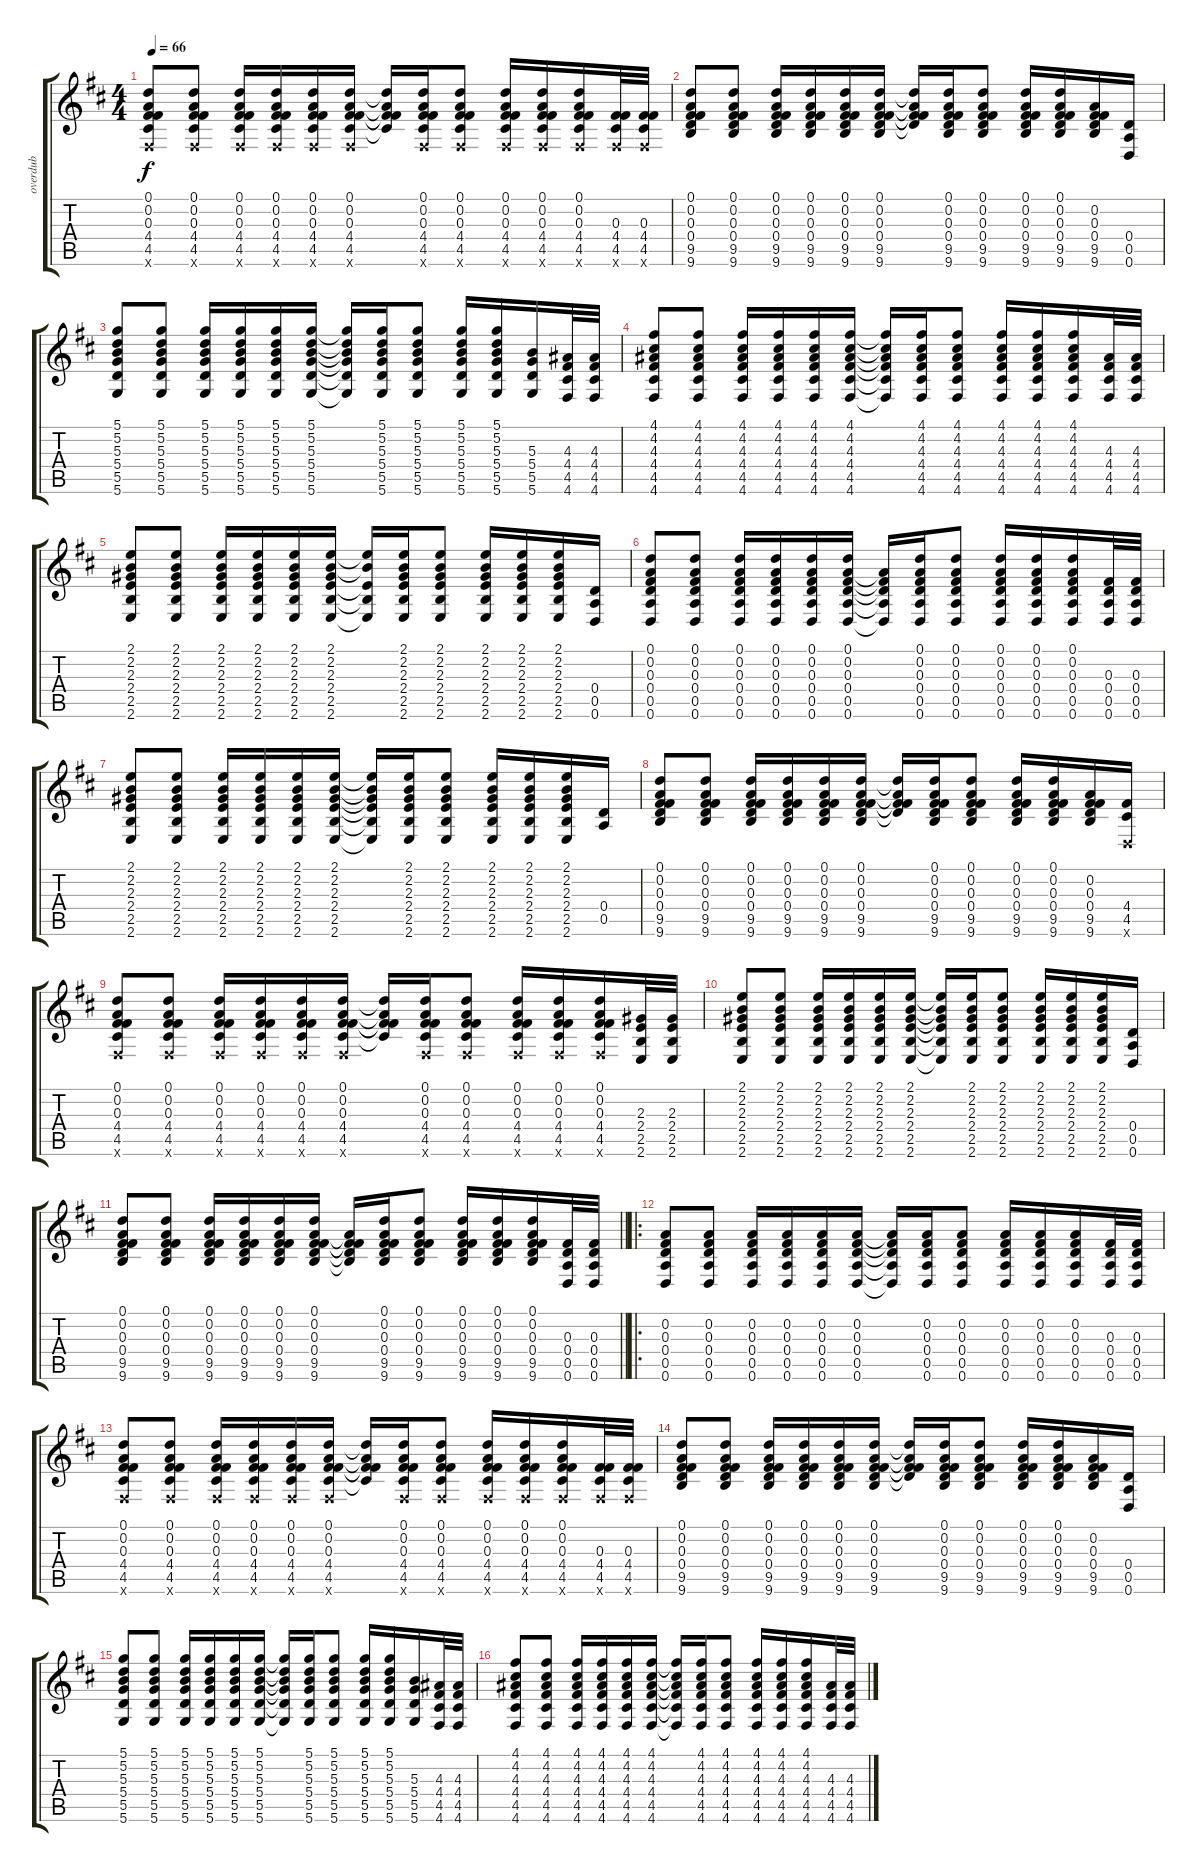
\track ("overdub" "overdub") {instrument overdrivenguitar}
\staff {score tabs}
\tuning (D4 A3 Gb3 D3 A2 D2) {hide}
\ts (4 4)
\tempo 66
\clef g2
\ks d
(0.1 0.2 0.3 4.4 4.5 4.6{x}).8{dy f} (0.1 0.2 0.3 4.4 4.5 4.6{x}).8 (0.1 0.2 0.3 4.4 4.5 4.6{x}).16 (0.1 0.2 0.3 4.4 4.5 4.6{x}).16 (0.1 0.2 0.3 4.4 4.5 4.6{x}).16 (0.1 0.2 0.3 4.4 4.5 4.6{x}).16 (0.1{t} 0.2{t} 0.3{t} 4.4{t} 4.5{t}).16 (0.1 0.2 0.3 4.4 4.5 4.6{x}).16 (0.1 0.2 0.3 4.4 4.5 4.6{x}).8 (0.1 0.2 0.3 4.4 4.5 4.6{x}).16 (0.1 0.2 0.3 4.4 4.5 4.6{x}).16 (0.1 0.2 0.3 4.4 4.5 4.6{x}).16 (0.3 4.4 4.5 4.6{x}).32 (0.3 4.4 4.5 4.6{x}).32 |
(0.1 0.2 0.3 0.4 9.5 9.6).8 (0.1 0.2 0.3 0.4 9.5 9.6).8 (0.1 0.2 0.3 0.4 9.5 9.6).16 (0.1 0.2 0.3 0.4 9.5 9.6).16 (0.1 0.2 0.3 0.4 9.5 9.6).16 (0.1 0.2 0.3 0.4 9.5 9.6).16 (0.1{t} 0.2{t} 0.3{t} 0.4{t} 9.5{t}).16 (0.1 0.2 0.3 0.4 9.5 9.6).16 (0.1 0.2 0.3 0.4 9.5 9.6).8 (0.1 0.2 0.3 0.4 9.5 9.6).16 (0.1 0.2 0.3 0.4 9.5 9.6).16 (0.2 0.3 0.4 9.5 9.6).16 (0.4 0.5 0.6).16 |
(5.1 5.2 5.3 5.4 5.5 5.6).8 (5.1 5.2 5.3 5.4 5.5 5.6).8 (5.1 5.2 5.3 5.4 5.5 5.6).16 (5.1 5.2 5.3 5.4 5.5 5.6).16 (5.1 5.2 5.3 5.4 5.5 5.6).16 (5.1 5.2 5.3 5.4 5.5 5.6).16 (5.1{t} 5.2{t} 5.3{t} 5.4{t} 5.5{t} 5.6{t}).16 (5.1 5.2 5.3 5.4 5.5 5.6).16 (5.1 5.2 5.3 5.4 5.5 5.6).8 (5.1 5.2 5.3 5.4 5.5 5.6).16 (5.1 5.2 5.3 5.4 5.5 5.6).16 (5.3 5.4 5.5 5.6).16 (4.3 4.4 4.5 4.6).32 (4.3 4.4 4.5 4.6).32 |
(4.1 4.2 4.3 4.4 4.5 4.6).8 (4.1 4.2 4.3 4.4 4.5 4.6).8 (4.1 4.2 4.3 4.4 4.5 4.6).16 (4.1 4.2 4.3 4.4 4.5 4.6).16 (4.1 4.2 4.3 4.4 4.5 4.6).16 (4.1 4.2 4.3 4.4 4.5 4.6).16 (4.1{t} 4.2{t} 4.3{t} 4.4{t} 4.5{t} 4.6{t}).16 (4.1 4.2 4.3 4.4 4.5 4.6).16 (4.1 4.2 4.3 4.4 4.5 4.6).8 (4.1 4.2 4.3 4.4 4.5 4.6).16 (4.1 4.2 4.3 4.4 4.5 4.6).16 (4.1 4.2 4.3 4.4 4.5 4.6).16 (4.3 4.4 4.5 4.6).32 (4.3 4.4 4.5 4.6).32 |
(2.1 2.2 2.3 2.4 2.5 2.6).8 (2.1 2.2 2.3 2.4 2.5 2.6).8 (2.1 2.2 2.3 2.4 2.5 2.6).16 (2.1 2.2 2.3 2.4 2.5 2.6).16 (2.1 2.2 2.3 2.4 2.5 2.6).16 (2.1 2.2 2.3 2.4 2.5 2.6).16 (2.1{t} 2.2{t} 2.4{t} 2.5{t} 2.6{t}).16 (2.1 2.2 2.3 2.4 2.5 2.6).16 (2.1 2.2 2.3 2.4 2.5 2.6).8 (2.1 2.2 2.3 2.4 2.5 2.6).16 (2.1 2.2 2.3 2.4 2.5 2.6).16 (2.1 2.2 2.3 2.4 2.5 2.6).16 (0.4 0.5 0.6).16 |
(0.1 0.2 0.3 0.4 0.5 0.6).8 (0.1 0.2 0.3 0.4 0.5 0.6).8 (0.1 0.2 0.3 0.4 0.5 0.6).16 (0.1 0.2 0.3 0.4 0.5 0.6).16 (0.1 0.2 0.3 0.4 0.5 0.6).16 (0.1 0.2 0.3 0.4 0.5 0.6).16 (0.2{t} 0.3{t} 0.4{t} 0.5{t} 0.6{t}).16 (0.1 0.2 0.3 0.4 0.5 0.6).16 (0.1 0.2 0.3 0.4 0.5 0.6).8 (0.1 0.2 0.3 0.4 0.5 0.6).16 (0.1 0.2 0.3 0.4 0.5 0.6).16 (0.1 0.2 0.3 0.4 0.5 0.6).16 (0.3 0.4 0.5 0.6).32 (0.3 0.4 0.5 0.6).32 |
(2.1 2.2 2.3 2.4 2.5 2.6).8 (2.1 2.2 2.3 2.4 2.5 2.6).8 (2.1 2.2 2.3 2.4 2.5 2.6).16 (2.1 2.2 2.3 2.4 2.5 2.6).16 (2.1 2.2 2.3 2.4 2.5 2.6).16 (2.1 2.2 2.3 2.4 2.5 2.6).16 (2.1{t} 2.2{t} 2.3{t} 2.4{t} 2.5{t} 2.6{t}).16 (2.1 2.2 2.3 2.4 2.5 2.6).16 (2.1 2.2 2.3 2.4 2.5 2.6).8 (2.1 2.2 2.3 2.4 2.5 2.6).16 (2.1 2.2 2.3 2.4 2.5 2.6).16 (2.1 2.2 2.3 2.4 2.5 2.6).16 (0.4 0.5).16 |
(0.1 0.2 0.3 0.4 9.5 9.6).8 (0.1 0.2 0.3 0.4 9.5 9.6).8 (0.1 0.2 0.3 0.4 9.5 9.6).16 (0.1 0.2 0.3 0.4 9.5 9.6).16 (0.1 0.2 0.3 0.4 9.5 9.6).16 (0.1 0.2 0.3 0.4 9.5 9.6).16 (0.1{t} 0.2{t} 0.3{t} 0.4{t} 9.5{t}).16 (0.1 0.2 0.3 0.4 9.5 9.6).16 (0.1 0.2 0.3 0.4 9.5 9.6).8 (0.1 0.2 0.3 0.4 9.5 9.6).16 (0.1 0.2 0.3 0.4 9.5 9.6).16 (0.2 0.3 0.4 9.5 9.6).16 (4.4 4.5 0.6{x}).16 |
(0.1 0.2 0.3 4.4 4.5 4.6{x}).8 (0.1 0.2 0.3 4.4 4.5 4.6{x}).8 (0.1 0.2 0.3 4.4 4.5 4.6{x}).16 (0.1 0.2 0.3 4.4 4.5 4.6{x}).16 (0.1 0.2 0.3 4.4 4.5 4.6{x}).16 (0.1 0.2 0.3 4.4 4.5 4.6{x}).16 (0.1{t} 0.2{t} 0.3{t} 4.4{t} 4.5{t}).16 (0.1 0.2 0.3 4.4 4.5 4.6{x}).16 (0.1 0.2 0.3 4.4 4.5 4.6{x}).8 (0.1 0.2 0.3 4.4 4.5 4.6{x}).16 (0.1 0.2 0.3 4.4 4.5 4.6{x}).16 (0.1 0.2 0.3 4.4 4.5 4.6{x}).16 (2.3 2.4 2.5 2.6).32 (2.3 2.4 2.5 2.6).32 |
(2.1 2.2 2.3 2.4 2.5 2.6).8 (2.1 2.2 2.3 2.4 2.5 2.6).8 (2.1 2.2 2.3 2.4 2.5 2.6).16 (2.1 2.2 2.3 2.4 2.5 2.6).16 (2.1 2.2 2.3 2.4 2.5 2.6).16 (2.1 2.2 2.3 2.4 2.5 2.6).16 (2.1{t} 2.2{t} 2.3{t} 2.4{t} 2.5{t} 2.6{t}).16 (2.1 2.2 2.3 2.4 2.5 2.6).16 (2.1 2.2 2.3 2.4 2.5 2.6).8 (2.1 2.2 2.3 2.4 2.5 2.6).16 (2.1 2.2 2.3 2.4 2.5 2.6).16 (2.1 2.2 2.3 2.4 2.5 2.6).16 (0.4 0.5 0.6).16 |
\barLineRight lightlight
(0.1 0.2 0.3 0.4 9.5 9.6).8 (0.1 0.2 0.3 0.4 9.5 9.6).8 (0.1 0.2 0.3 0.4 9.5 9.6).16 (0.1 0.2 0.3 0.4 9.5 9.6).16 (0.1 0.2 0.3 0.4 9.5 9.6).16 (0.1 0.2 0.3 0.4 9.5 9.6).16 (0.2{t} 0.3{t} 0.4{t} 9.5{t} 9.6{t}).16 (0.1 0.2 0.3 0.4 9.5 9.6).16 (0.1 0.2 0.3 0.4 9.5 9.6).8 (0.1 0.2 0.3 0.4 9.5 9.6).16 (0.1 0.2 0.3 0.4 9.5 9.6).16 (0.1 0.2 0.3 0.4 9.5 9.6).16 (0.3 0.4 0.5 0.6).32 (0.3 0.4 0.5 0.6).32 |
\ro
(0.2 0.3 0.4 0.5 0.6).8 (0.2 0.3 0.4 0.5 0.6).8 (0.2 0.3 0.4 0.5 0.6).16 (0.2 0.3 0.4 0.5 0.6).16 (0.2 0.3 0.4 0.5 0.6).16 (0.2 0.3 0.4 0.5 0.6).16 (0.2{t} 0.3{t} 0.4{t} 0.5{t} 0.6{t}).16 (0.2 0.3 0.4 0.5 0.6).16 (0.2 0.3 0.4 0.5 0.6).8 (0.2 0.3 0.4 0.5 0.6).16 (0.2 0.3 0.4 0.5 0.6).16 (0.2 0.3 0.4 0.5 0.6).16 (0.3 0.4 0.5 0.6).32 (0.3 0.4 0.5 0.6).32 |
(0.1 0.2 0.3 4.4 4.5 4.6{x}).8 (0.1 0.2 0.3 4.4 4.5 4.6{x}).8 (0.1 0.2 0.3 4.4 4.5 4.6{x}).16 (0.1 0.2 0.3 4.4 4.5 4.6{x}).16 (0.1 0.2 0.3 4.4 4.5 4.6{x}).16 (0.1 0.2 0.3 4.4 4.5 4.6{x}).16 (0.1{t} 0.2{t} 0.3{t} 4.4{t} 4.5{t}).16 (0.1 0.2 0.3 4.4 4.5 4.6{x}).16 (0.1 0.2 0.3 4.4 4.5 4.6{x}).8 (0.1 0.2 0.3 4.4 4.5 4.6{x}).16 (0.1 0.2 0.3 4.4 4.5 4.6{x}).16 (0.1 0.2 0.3 4.4 4.5 4.6{x}).16 (0.3 4.4 4.5 4.6{x}).32 (0.3 4.4 4.5 4.6{x}).32 |
(0.1 0.2 0.3 0.4 9.5 9.6).8 (0.1 0.2 0.3 0.4 9.5 9.6).8 (0.1 0.2 0.3 0.4 9.5 9.6).16 (0.1 0.2 0.3 0.4 9.5 9.6).16 (0.1 0.2 0.3 0.4 9.5 9.6).16 (0.1 0.2 0.3 0.4 9.5 9.6).16 (0.1{t} 0.2{t} 0.3{t} 0.4{t} 9.5{t}).16 (0.1 0.2 0.3 0.4 9.5 9.6).16 (0.1 0.2 0.3 0.4 9.5 9.6).8 (0.1 0.2 0.3 0.4 9.5 9.6).16 (0.1 0.2 0.3 0.4 9.5 9.6).16 (0.2 0.3 0.4 9.5 9.6).16 (0.4 0.5 0.6).16 |
(5.1 5.2 5.3 5.4 5.5 5.6).8 (5.1 5.2 5.3 5.4 5.5 5.6).8 (5.1 5.2 5.3 5.4 5.5 5.6).16 (5.1 5.2 5.3 5.4 5.5 5.6).16 (5.1 5.2 5.3 5.4 5.5 5.6).16 (5.1 5.2 5.3 5.4 5.5 5.6).16 (5.1{t} 5.2{t} 5.3{t} 5.4{t} 5.5{t} 5.6{t}).16 (5.1 5.2 5.3 5.4 5.5 5.6).16 (5.1 5.2 5.3 5.4 5.5 5.6).8 (5.1 5.2 5.3 5.4 5.5 5.6).16 (5.1 5.2 5.3 5.4 5.5 5.6).16 (5.3 5.4 5.5 5.6).16 (4.3 4.4 4.5 4.6).32 (4.3 4.4 4.5 4.6).32 |
(4.1 4.2 4.3 4.4 4.5 4.6).8 (4.1 4.2 4.3 4.4 4.5 4.6).8 (4.1 4.2 4.3 4.4 4.5 4.6).16 (4.1 4.2 4.3 4.4 4.5 4.6).16 (4.1 4.2 4.3 4.4 4.5 4.6).16 (4.1 4.2 4.3 4.4 4.5 4.6).16 (4.1{t} 4.2{t} 4.3{t} 4.4{t} 4.5{t} 4.6{t}).16 (4.1 4.2 4.3 4.4 4.5 4.6).16 (4.1 4.2 4.3 4.4 4.5 4.6).8 (4.1 4.2 4.3 4.4 4.5 4.6).16 (4.1 4.2 4.3 4.4 4.5 4.6).16 (4.1 4.2 4.3 4.4 4.5 4.6).16 (4.3 4.4 4.5 4.6).32 (4.3 4.4 4.5 4.6).32
